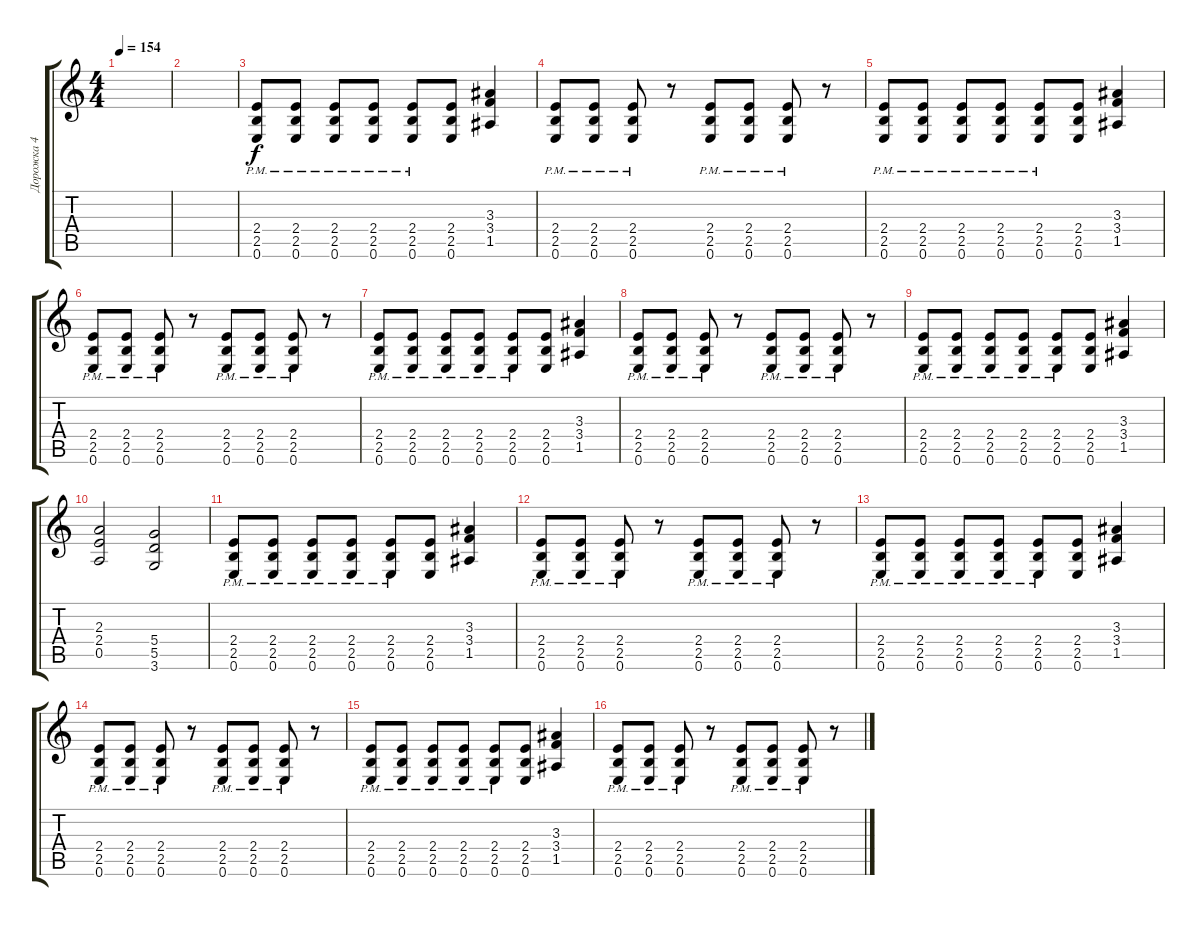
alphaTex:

\track ("Дорожка 4" "Дорожка 4") {instrument distortionguitar}
\staff {score tabs}
\tuning (E4 B3 G3 D3 A2 E2) {hide}
\ts (4 4)
\tempo 154
\clef g2
\ks c
|
|
(2.4{pm} 2.5{pm} 0.6{pm}).8 (2.4{pm} 2.5{pm} 0.6{pm}).8 (2.4{pm} 2.5{pm} 0.6{pm}).8 (2.4{pm} 2.5{pm} 0.6{pm}).8 (2.4{pm} 2.5{pm} 0.6{pm}).8 (2.4 2.5 0.6).8 (3.3 3.4 1.5).4 |
(2.4{pm} 2.5{pm} 0.6{pm}).8 (2.4{pm} 2.5{pm} 0.6{pm}).8 (2.4{pm} 2.5{pm} 0.6{pm}).8 r.8 (2.4{pm} 2.5{pm} 0.6{pm}).8 (2.4{pm} 2.5{pm} 0.6{pm}).8 (2.4{pm} 2.5{pm} 0.6{pm}).8 r.8 |
(2.4{pm} 2.5{pm} 0.6{pm}).8 (2.4{pm} 2.5{pm} 0.6{pm}).8 (2.4{pm} 2.5{pm} 0.6{pm}).8 (2.4{pm} 2.5{pm} 0.6{pm}).8 (2.4{pm} 2.5{pm} 0.6{pm}).8 (2.4 2.5 0.6).8 (3.3 3.4 1.5).4 |
(2.4{pm} 2.5{pm} 0.6{pm}).8 (2.4{pm} 2.5{pm} 0.6{pm}).8 (2.4{pm} 2.5{pm} 0.6{pm}).8 r.8 (2.4{pm} 2.5{pm} 0.6{pm}).8 (2.4{pm} 2.5{pm} 0.6{pm}).8 (2.4{pm} 2.5{pm} 0.6{pm}).8 r.8 |
(2.4{pm} 2.5{pm} 0.6{pm}).8 (2.4{pm} 2.5{pm} 0.6{pm}).8 (2.4{pm} 2.5{pm} 0.6{pm}).8 (2.4{pm} 2.5{pm} 0.6{pm}).8 (2.4{pm} 2.5{pm} 0.6{pm}).8 (2.4 2.5 0.6).8 (3.3 3.4 1.5).4 |
(2.4{pm} 2.5{pm} 0.6{pm}).8 (2.4{pm} 2.5{pm} 0.6{pm}).8 (2.4{pm} 2.5{pm} 0.6{pm}).8 r.8 (2.4{pm} 2.5{pm} 0.6{pm}).8 (2.4{pm} 2.5{pm} 0.6{pm}).8 (2.4{pm} 2.5{pm} 0.6{pm}).8 r.8 |
(2.4{pm} 2.5{pm} 0.6{pm}).8 (2.4{pm} 2.5{pm} 0.6{pm}).8 (2.4{pm} 2.5{pm} 0.6{pm}).8 (2.4{pm} 2.5{pm} 0.6{pm}).8 (2.4{pm} 2.5{pm} 0.6{pm}).8 (2.4 2.5 0.6).8 (3.3 3.4 1.5).4 |
(2.3 2.4 0.5).2 (5.4 5.5 3.6).2 |
(2.4{pm} 2.5{pm} 0.6{pm}).8 (2.4{pm} 2.5{pm} 0.6{pm}).8 (2.4{pm} 2.5{pm} 0.6{pm}).8 (2.4{pm} 2.5{pm} 0.6{pm}).8 (2.4{pm} 2.5{pm} 0.6{pm}).8 (2.4 2.5 0.6).8 (3.3 3.4 1.5).4 |
(2.4{pm} 2.5{pm} 0.6{pm}).8 (2.4{pm} 2.5{pm} 0.6{pm}).8 (2.4{pm} 2.5{pm} 0.6{pm}).8 r.8 (2.4{pm} 2.5{pm} 0.6{pm}).8 (2.4{pm} 2.5{pm} 0.6{pm}).8 (2.4{pm} 2.5{pm} 0.6{pm}).8 r.8 |
(2.4{pm} 2.5{pm} 0.6{pm}).8 (2.4{pm} 2.5{pm} 0.6{pm}).8 (2.4{pm} 2.5{pm} 0.6{pm}).8 (2.4{pm} 2.5{pm} 0.6{pm}).8 (2.4{pm} 2.5{pm} 0.6{pm}).8 (2.4 2.5 0.6).8 (3.3 3.4 1.5).4 |
(2.4{pm} 2.5{pm} 0.6{pm}).8 (2.4{pm} 2.5{pm} 0.6{pm}).8 (2.4{pm} 2.5{pm} 0.6{pm}).8 r.8 (2.4{pm} 2.5{pm} 0.6{pm}).8 (2.4{pm} 2.5{pm} 0.6{pm}).8 (2.4{pm} 2.5{pm} 0.6{pm}).8 r.8 |
(2.4{pm} 2.5{pm} 0.6{pm}).8 (2.4{pm} 2.5{pm} 0.6{pm}).8 (2.4{pm} 2.5{pm} 0.6{pm}).8 (2.4{pm} 2.5{pm} 0.6{pm}).8 (2.4{pm} 2.5{pm} 0.6{pm}).8 (2.4 2.5 0.6).8 (3.3 3.4 1.5).4 |
(2.4{pm} 2.5{pm} 0.6{pm}).8 (2.4{pm} 2.5{pm} 0.6{pm}).8 (2.4{pm} 2.5{pm} 0.6{pm}).8 r.8 (2.4{pm} 2.5{pm} 0.6{pm}).8 (2.4{pm} 2.5{pm} 0.6{pm}).8 (2.4{pm} 2.5{pm} 0.6{pm}).8 r.8
